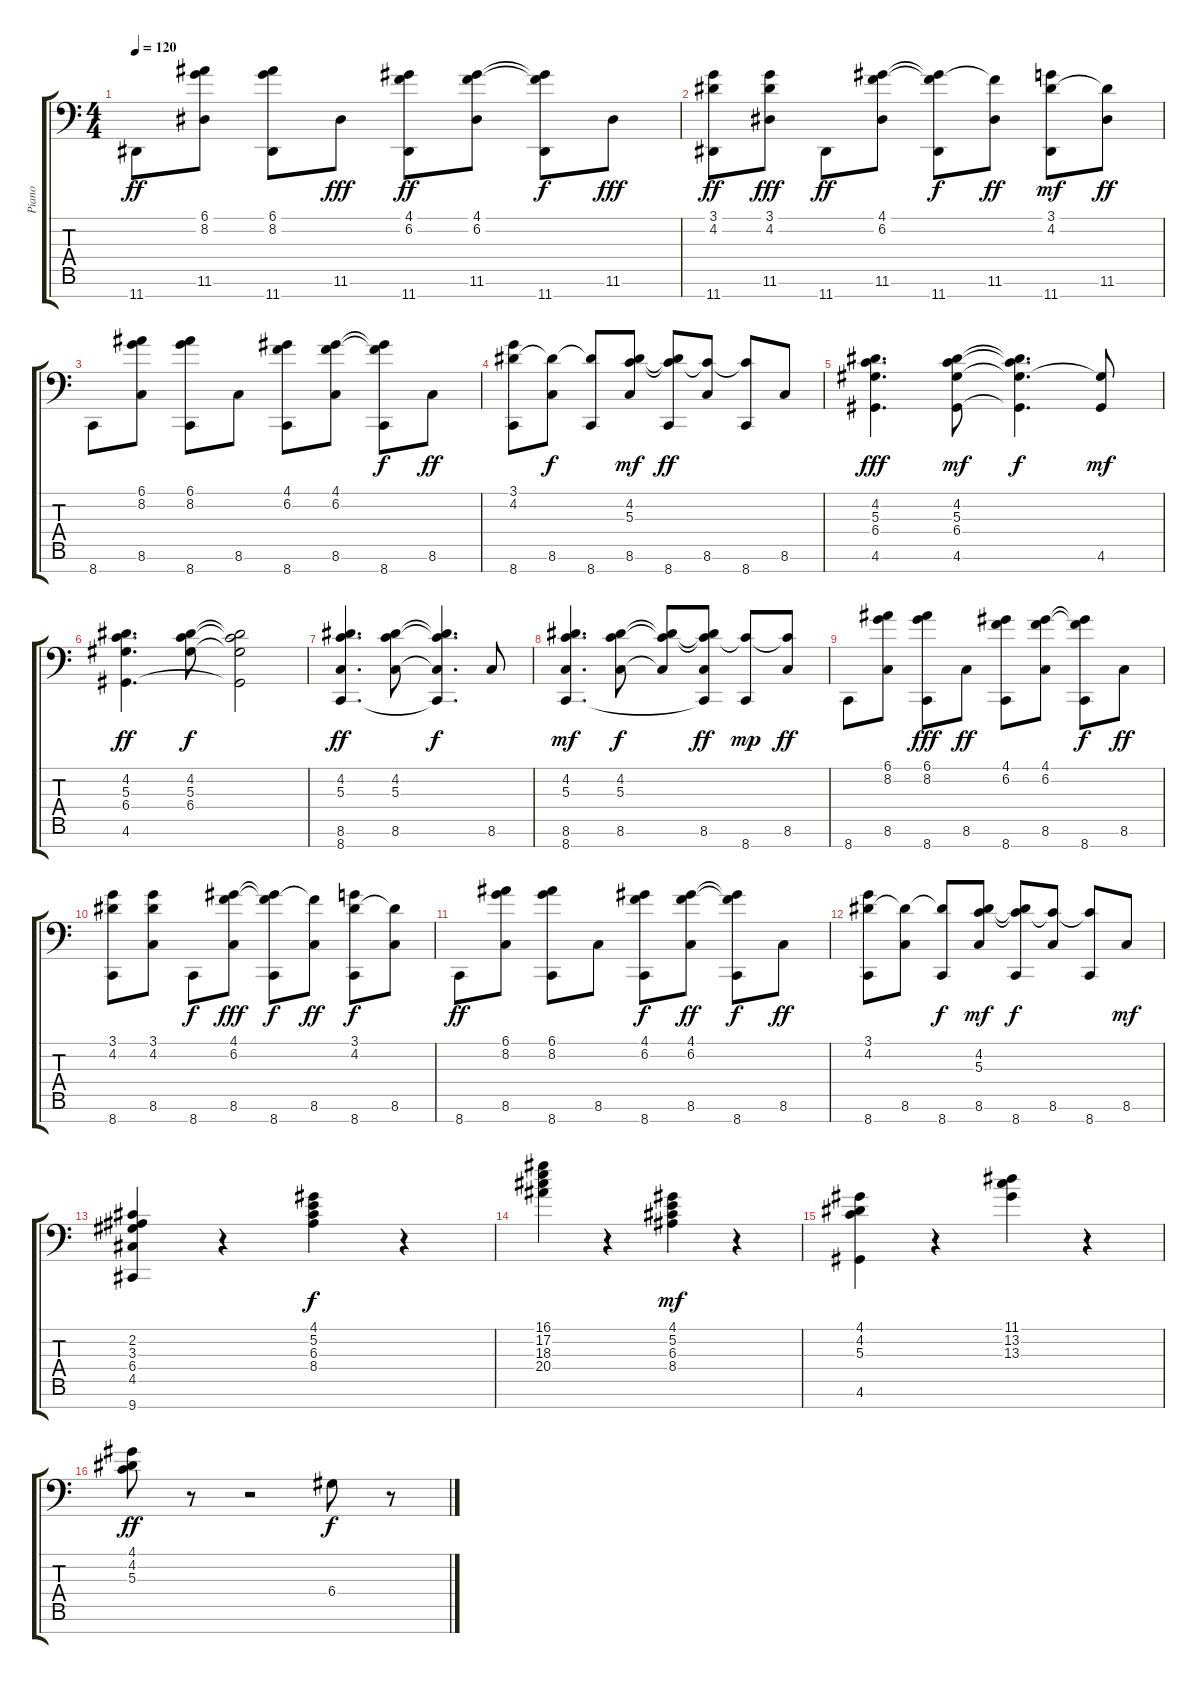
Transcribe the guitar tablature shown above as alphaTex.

\track ("Piano" "Piano") {instrument brightacousticpiano}
\staff {score tabs}
\tuning (E4 B3 G3 D3 A2 E2 E1) {hide}
\ts (4 4)
\tempo 120
\clef f4
\ks c
11.7.8{dy ff} (6.1 8.2 11.6).8 (6.1 8.2 11.7).8 11.6.8{dy fff} (4.1 6.2 11.7).8{dy ff} (4.1 6.2 11.6).8 (4.1{t} 6.2{t} 11.7).8{dy f} 11.6.8{dy fff} |
(3.1 4.2 11.7).8{dy ff} (3.1 4.2 11.6).8{dy fff} 11.7.8{dy ff} (4.1 6.2 11.6).8 (4.1{t} 6.2{t} 11.7).8{dy f} (6.2{t} 11.6).8{dy ff} (3.1 4.2 11.7).8{dy mf} (4.2{t} 11.6).8{dy ff} |
8.7.8 (6.1 8.2 8.6).8 (6.1 8.2 8.7).8 8.6.8 (4.1 6.2 8.7).8 (4.1 6.2 8.6).8 (4.1{t} 6.2{t} 8.7).8{dy f} 8.6.8{dy ff} |
(3.1 4.2 8.7).8 (4.2{t} 8.6).8{dy f} (4.2{t} 8.7).8 (4.2 5.3 8.6).8{dy mf} (4.2{t} 5.3{t} 8.7).8{dy ff} (5.3{t} 8.6).8 (5.3{t} 8.7).8 8.6.8 |
(4.2 5.3 6.4 4.6).4{d dy fff} (4.2 5.3 6.4 4.6).8{dy mf} (4.2{t} 5.3{t} 6.4{t} 4.6{t}).4{d dy f} (6.4{t} 4.6).8{dy mf} |
(4.2 5.3 6.4 4.6).4{d dy ff} (4.2 5.3 6.4).8{dy f} (4.2{t} 5.3{t} 6.4{t} 4.6{t}).2 |
(4.2 5.3 8.6 8.7).4{d dy ff} (4.2 5.3 8.6).8 (4.2{t} 5.3{t} 8.6{t} 8.7{t}).4{d dy f} 8.6.8 |
(4.2 5.3 8.6 8.7).4{d dy mf} (4.2 5.3 8.6).8{dy f} (4.2{t} 5.3{t} 8.6{t}).8 (4.2{t} 5.3{t} 8.6 8.7{t}).8{dy ff} (5.3{t} 8.7).8{dy mp} (5.3{t} 8.6).8{dy ff} |
8.7.8 (6.1 8.2 8.6).8 (6.1 8.2 8.7).8{dy fff} 8.6.8{dy ff} (4.1 6.2 8.7).8 (4.1 6.2 8.6).8 (4.1{t} 6.2{t} 8.7).8{dy f} 8.6.8{dy ff} |
(3.1 4.2 8.7).8 (3.1 4.2 8.6).8 8.7.8{dy f} (4.1 6.2 8.6).8{dy fff} (4.1{t} 6.2{t} 8.7).8{dy f} (6.2{t} 8.6).8{dy ff} (3.1 4.2 8.7).8{dy f} (4.2{t} 8.6).8 |
8.7.8{dy ff} (6.1 8.2 8.6).8 (6.1 8.2 8.7).8 8.6.8 (4.1 6.2 8.7).8{dy f} (4.1 6.2 8.6).8{dy ff} (4.1{t} 6.2{t} 8.7).8{dy f} 8.6.8{dy ff} |
(3.1 4.2 8.7).8 (4.2{t} 8.6).8 (4.2{t} 8.7).8{dy f} (4.2 5.3 8.6).8{dy mf} (4.2{t} 5.3{t} 8.7).8{dy f} (5.3{t} 8.6).8 (5.3{t} 8.7).8 8.6.8{dy mf} |
(2.2 3.3 6.4 4.5 9.7).4 r.4 (4.1 5.2 6.3 8.4).4{dy f} r.4 |
(16.1 17.2 18.3 20.4).4 r.4 (4.1 5.2 6.3 8.4).4{dy mf} r.4 |
(4.1 4.2 5.3 4.6).4 r.4 (11.1 13.2 13.3).4 r.4 |
(4.1 4.2 5.3).8{dy ff} r.8 r.2 6.4.8{dy f} r.8
